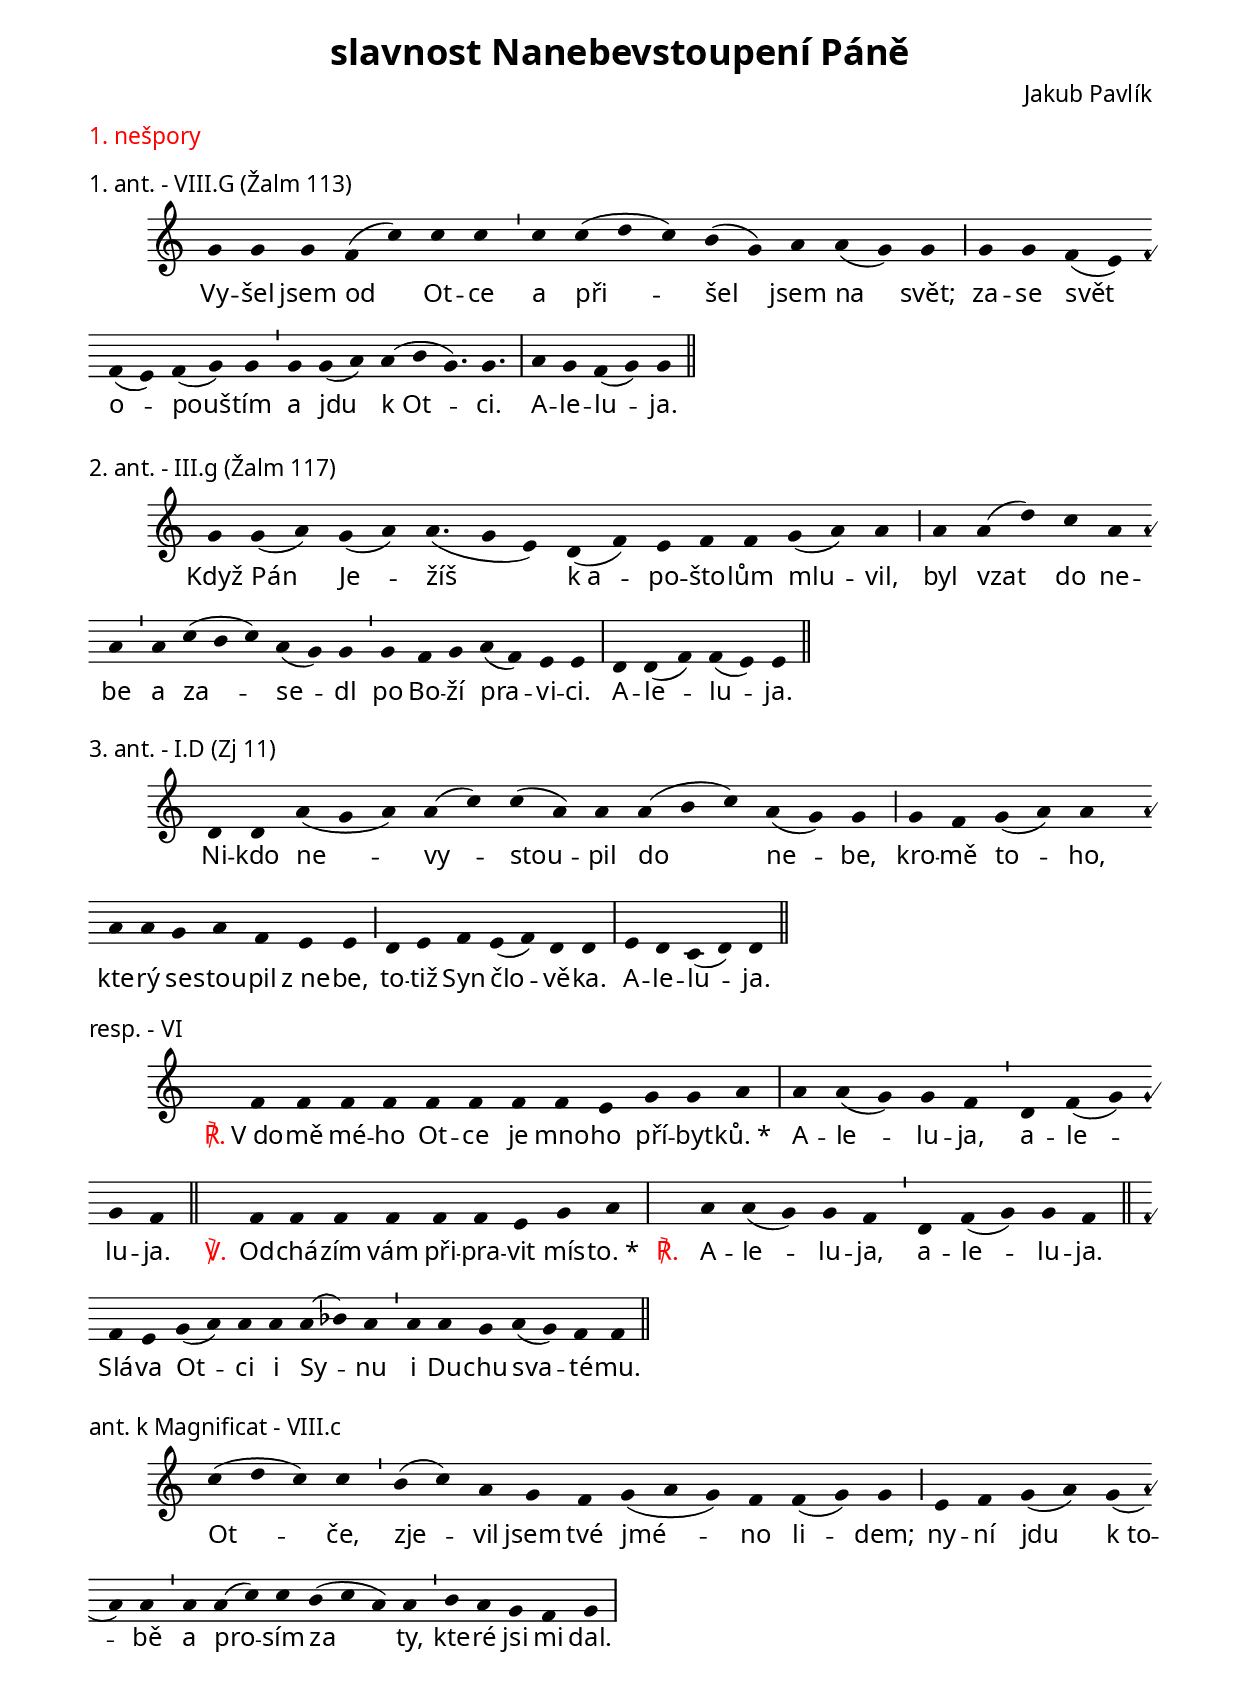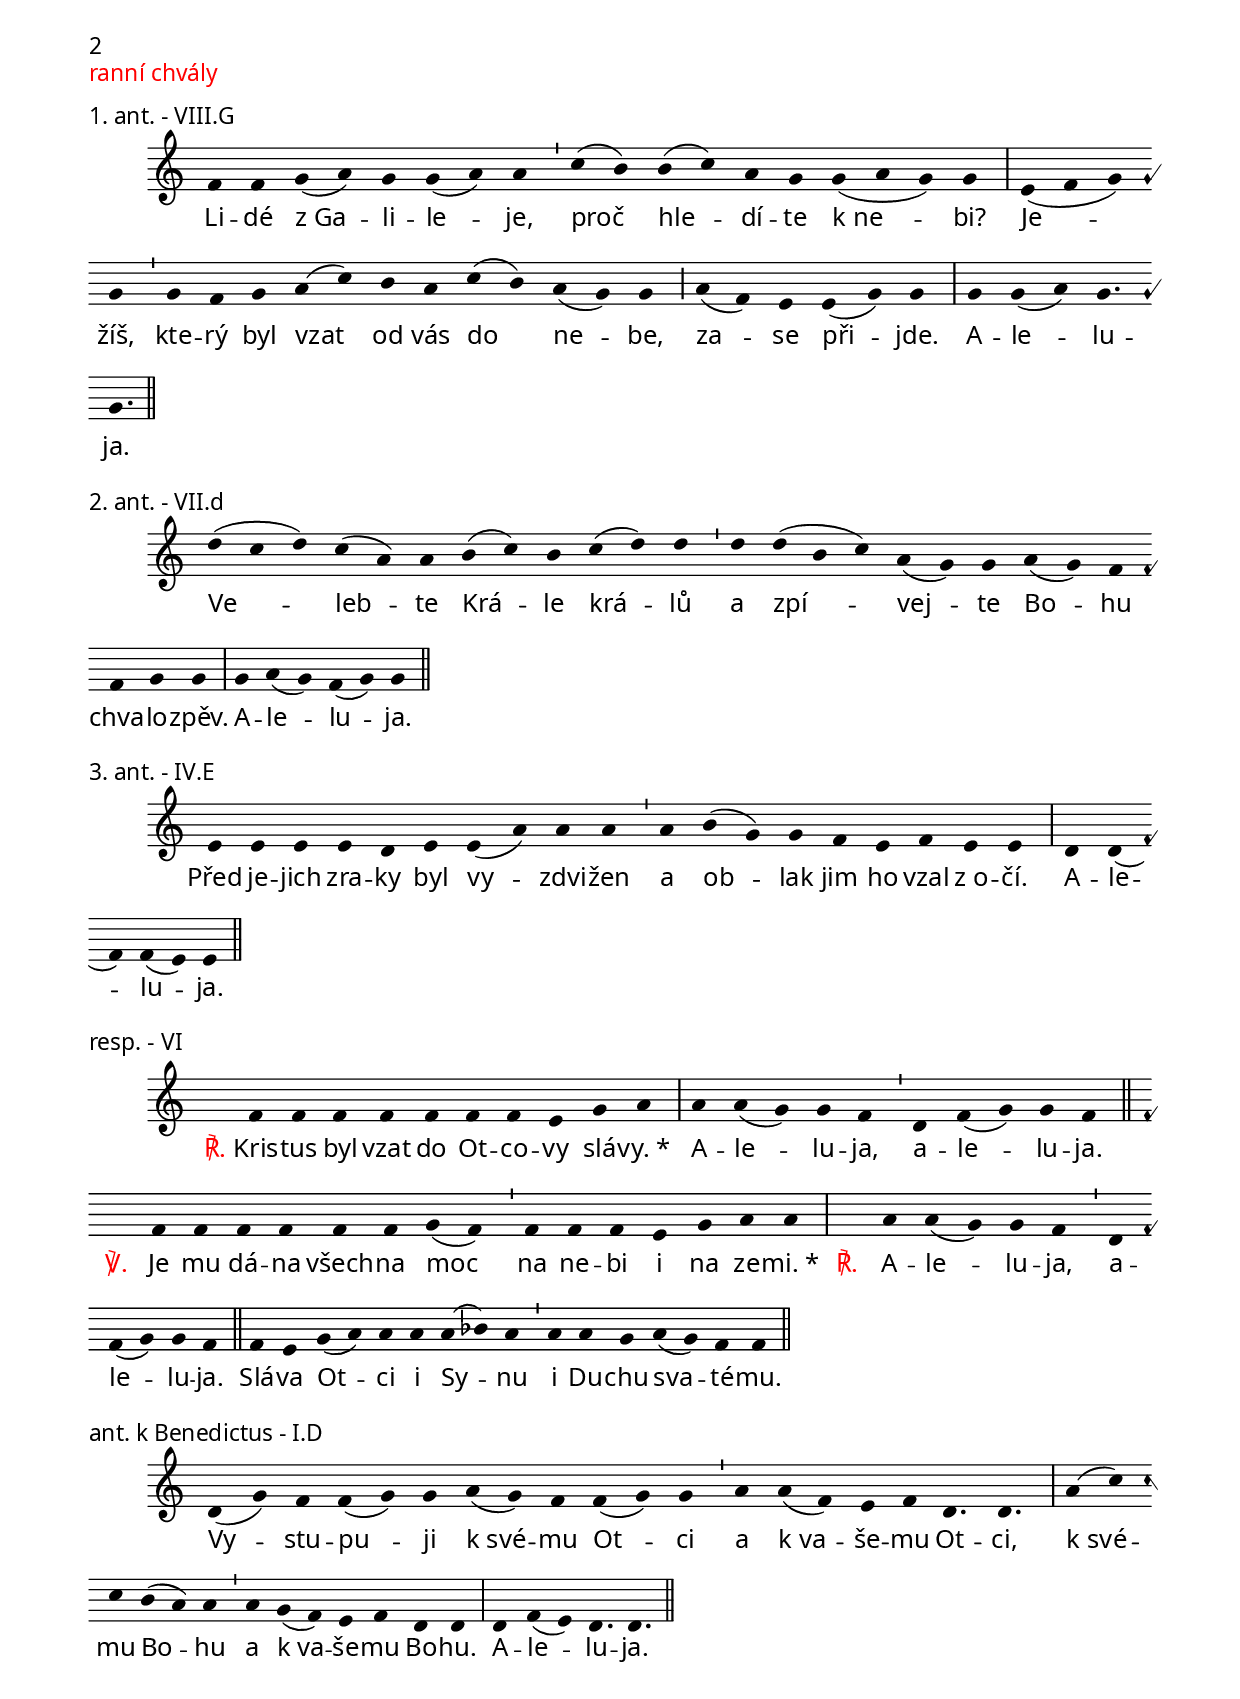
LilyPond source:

\version "2.14.2"

\header {
  title = "slavnost Nanebevstoupení Páně"
  composer = "Jakub Pavlík"
}

\include "spolecne.ly"
\include "dilyresponsorii.ly"

\markup {\nadpisHodinka {"1. nešpory"}}

\score {
  \relative c'' {
    \choralniRezim
    g4 g g f( c') c c \barMin
    c c( d c) b( g) a a( g) g \barMaior
    g g f( e) f( e) f( g) g \barMin
    g g( a) a( b g4.) g \barMax
    a4 g f( g) g \barFinalis
  }
  \addlyrics {
    Vy -- šel jsem od Ot -- ce 
    a při -- šel jsem na svět;
    za -- se svět o -- pouš -- tím a jdu k_Ot -- ci.
    A -- le -- lu -- ja.
  }
  \header {
    quid = "1. ant."
    modus = "VIII"
    differentia = "G" 
    psalmus = "Žalm 113"
    id = ""
    piece = \markup {\sestavTitulek}
  }
}

\score {
  \relative c'' {
    \choralniRezim
    g4 g( a) g( a) a4.( g4 e) d( f) e f f g( a) a \barMaior
    a a( d) c a a \barMin
    a c( b c) a( g) g \barMin
    g f g a( f) e e \barMax
    d d( f) f( e) e \barFinalis
  }
  \addlyrics {
    Když Pán Je -- žíš k_a -- po -- što -- lům mlu -- vil,
    byl vzat do ne -- be
    a za -- se -- dl 
    po Bo -- ží pra -- vi -- ci.
    A -- le -- lu -- ja.
  }
  \header {
    quid = "2. ant."
    modus = "III"
    differentia = "g" 
    psalmus = "Žalm 117"
    id = ""
    piece = \markup {\sestavTitulek}
  }
}

\score {
  \relative c' {
    \choralniRezim
    d4 d a'( g a) a( c) c( a) a a( b c) a( g) g \barMaior
    g f g( a) a \bar"" a a g a f e e \barMaior
    d e f e( f) d d \barMax
    e d c( d) d \barFinalis
  }
  \addlyrics {
    Ni -- kdo ne -- vy -- stou -- pil do ne -- be,
    kro -- mě to -- ho, kte -- rý se -- stou -- pil z_ne -- be,
    to -- tiž Syn člo -- vě -- ka.
    A -- le -- lu -- ja.
  }
  \header {
    quid = "3. ant."
    modus = "I"
    differentia = "D" 
    psalmus = "Zj 11"
    id = ""
    piece = \markup {\sestavTitulek}
  }
}

\score {
  \relative c' {
    \choralniRezim
    
    % R
    \neviditelna f
    f4 f f f f f f f e g g a \barMax
    \respVIalelujaResponsum \barFinalis
    % V
    \neviditelna f
    f f f f f f e g a \barMax
    % R
    \neviditelna a
    \respVIalelujaResponsum \barFinalis
    % Slava
    \respVIalelujaDoxologie \barFinalis
  }
  \addlyrics {
    \Response V_do -- mě mé -- ho Ot -- ce je mno -- ho pří -- byt -- ků._* 
    \textRespAleluja
    \Verse Od -- chá -- zím vám při -- pra -- vit mís -- to._*
    \Response \textRespAleluja
    \textRespDoxologie
  }
  \header {
    quid = "resp."
    modus = "VI"
    id = ""
    piece = \markup {\sestavTitulekResp}
  }
}

\score {
  \relative c'' {
    \choralniRezim
    c( d c) c \barMin
    b( c) a g f g( a g) f f( g) g \barMaior
    e f g( a) g( a) a \barMin
    a a( c) c b( c a) a \barMin
    b a g f g \barMax
  }
  \addlyrics {
    Ot -- če, 
    zje -- vil jsem tvé jmé -- no li -- dem;
    ny -- ní jdu k_to -- bě
    a pro -- sím za ty, 
    kte -- ré jsi mi dal.
    A -- le -- lu -- ja.
  }
  \header {
    quid = "ant. k Magnificat"
    modus = "VIII"
    differentia = "c" 
    psalmus = ""
    id = ""
    piece = \markup {\sestavTitulekBezZalmu}
  }
}

\markup {\nadpisHodinka {"ranní chvály"}}

\score {
  \relative c' {
    \choralniRezim
    f4 f g( a) g g( a) a \barMin
    c( b) b( c) a g g( a g) g \barMax
    e( f g) g \barMin
    g f g a( c) b a c( b) a( g) g \barMaior
    a( f) e e( g) g \barMax
    g g( a) g4. g \barFinalis
  }
  \addlyrics {
    Li -- dé z_Ga -- li -- le -- je,
    proč hle -- dí -- te k_ne -- bi?
    Je -- žíš, 
    kte -- rý byl vzat od vás do ne -- be,
    za -- se při -- jde.
    A -- le -- lu -- ja.
  }
  \header {
    quid = "1. ant."
    modus = "VIII"
    differentia = "G" 
    psalmus = ""
    id = ""
    piece = \markup {\sestavTitulekBezZalmu}
  }
}

\score {
  \relative c'' {
    \choralniRezim
    d4( c d) c( a) a b( c) b c( d) d \barMin
    d d( b c) a( g) g a( g) f f g g \barMax
    g a( g) f( g) g \barFinalis
  }
  \addlyrics {
    Ve -- leb -- te Krá -- le krá -- lů
    a zpí -- vej -- te Bo -- hu chva -- lo -- zpěv.
    A -- le -- lu -- ja.
  }
  \header {
    quid = "2. ant."
    modus = "VII"
    differentia = "d" 
    psalmus = ""
    id = ""
    piece = \markup {\sestavTitulekBezZalmu}
  }
}

\score {
  \relative c' {
    \choralniRezim
    e4 e e e d e e( a) a a \barMin
    a b( g) g f e f e e \barMax
    d d( f) f( e) e \barFinalis
  }
  \addlyrics {
    Před je -- jich zra -- ky byl vy -- zdvi -- žen
    a ob -- lak jim ho vzal z_o -- čí.
    A -- le -- lu -- ja.
  }
  \header {
    quid = "3. ant."
    modus = "IV"
    differentia = "E" 
    psalmus = ""
    id = ""
    piece = \markup {\sestavTitulekBezZalmu}
  }
}

\score {
  \relative c' {
    \choralniRezim
    
    % R
    \neviditelna f
    f4 f f f f f f e g a \barMax
    \respVIalelujaResponsum \barFinalis
    % V
    \neviditelna f
    f f f f f f g( f) \barMin f f f e g a a \barMax
    % R
    \neviditelna a
    \respVIalelujaResponsum \barFinalis
    % Slava
    \respVIalelujaDoxologie \barFinalis
  }
  \addlyrics {
    \Response Kris -- tus byl vzat do Ot -- co -- vy slá -- vy._* \textRespAleluja
    \Verse Je mu dá -- na všech -- na moc na ne -- bi i na ze -- mi._*
    \Response \textRespAleluja
    \textRespDoxologie
  }
  \header {
    quid = "resp."
    modus = "VI"
    id = ""
    piece = \markup {\sestavTitulekResp}
  }
} 


\score {
  \relative c' {
    \choralniRezim
    d4( g) f f( g) g a( g) f f( g) g \barMin
    a a( f) e f d4. d \barMax
    a'4( c) c b( a) a \barMin
    a g( f) e f d d \barMax
    d f( e) d4. d \barFinalis
  }
  \addlyrics {
    Vy -- stu -- pu -- ji k_své -- mu Ot -- ci
    a k_va -- še -- mu Ot -- ci,
    k_své -- mu Bo -- hu
    a k_va -- še -- mu Bo -- hu.
    A -- le -- lu -- ja.
  }
  \header {
    quid = "ant. k Benedictus"
    modus = "I"
    differentia = "D" 
    psalmus = ""
    id = ""
    piece = \markup {\sestavTitulekBezZalmu}
  }
}

\markup {\nadpisHodinka {"modlitba uprostřed dne"}}
\markup {\nadpisHodinka {"2. nešpory"}}